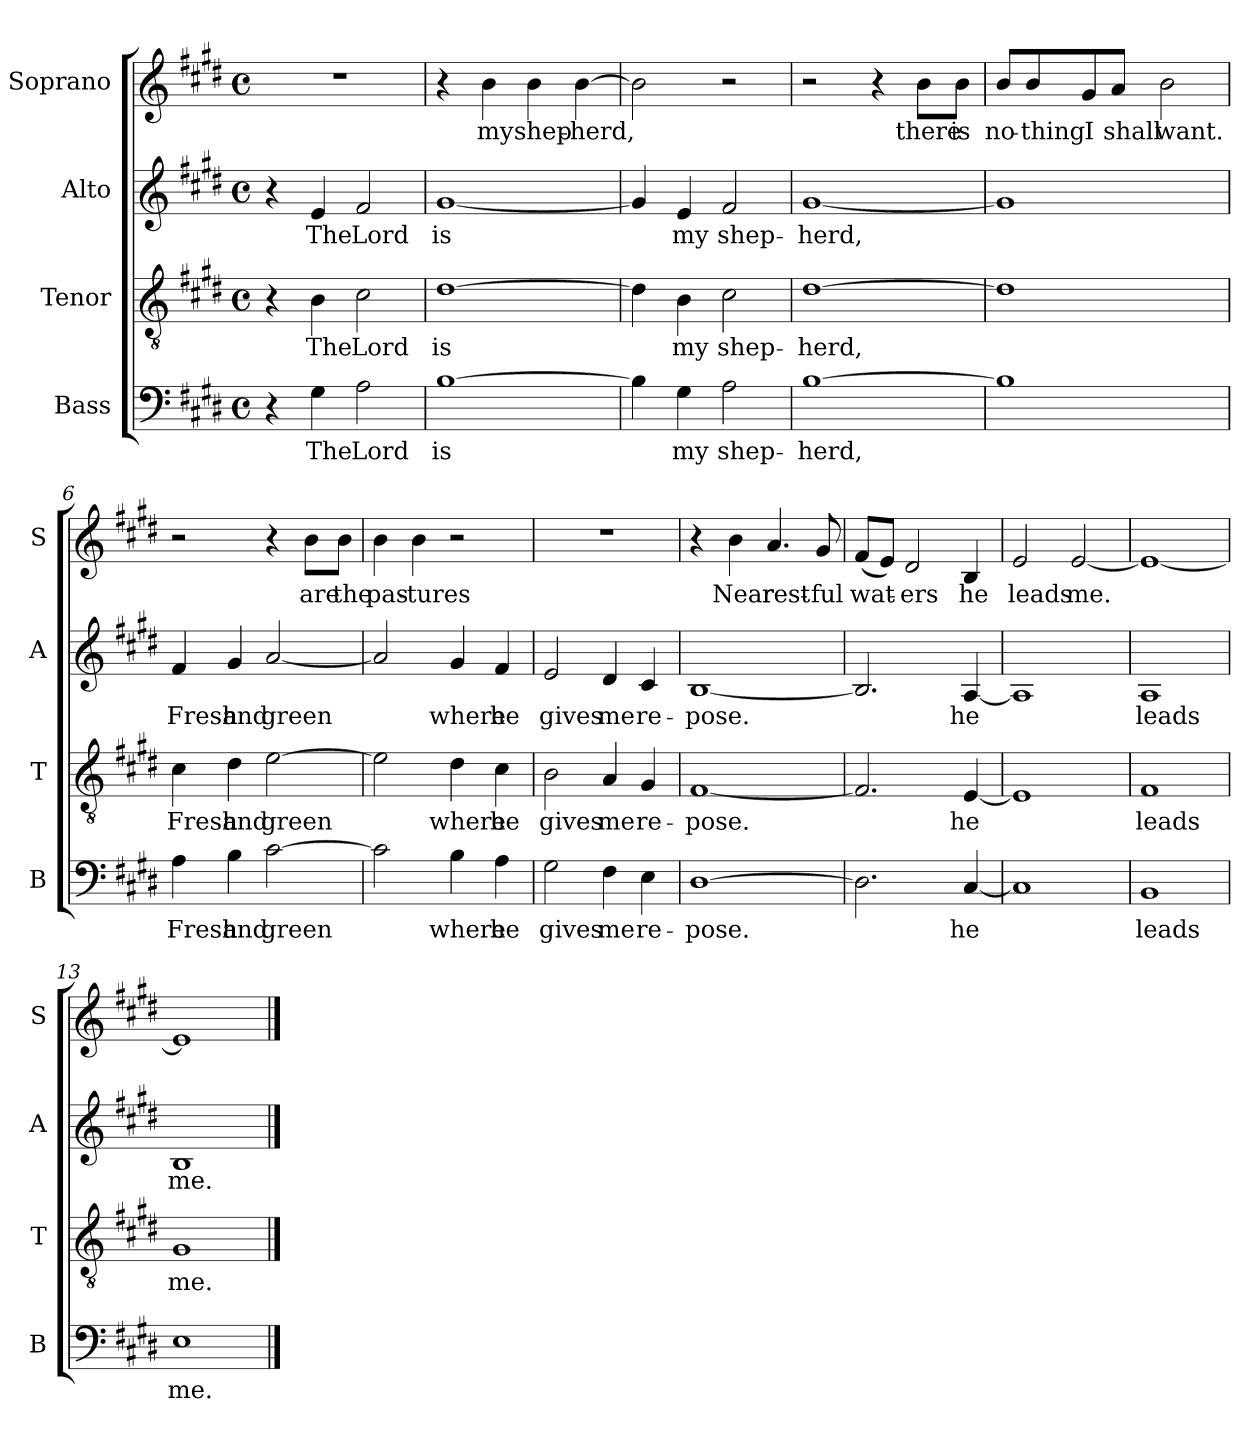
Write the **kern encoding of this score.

**kern	**text	**kern	**text	**kern	**text	**kern	**text
*part4	*part4	*part3	*part3	*part2	*part2	*part1	*part1
*staff4	*staff4	*staff3	*staff3	*staff2	*staff2	*staff1	*staff1
*I"Bass	*	*I"Tenor	*	*I"Alto	*	*I"Soprano	*
*I'B	*	*I'T	*	*I'A	*	*I'S	*
*clefF4	*	*clefGv2	*	*clefG2	*	*clefG2	*
*k[f#c#g#d#]	*	*k[f#c#g#d#]	*	*k[f#c#g#d#]	*	*k[f#c#g#d#]	*
*E:	*	*E:	*	*E:	*	*E:	*
*M4/4	*	*M4/4	*	*M4/4	*	*M4/4	*
*met(c)	*	*met(c)	*	*met(c)	*	*met(c)	*
=1	=1	=1	=1	=1	=1	=1	=1
4r	.	4r	.	4r	.	1r	.
!	!LO:LY:b	!	!LO:LY:b	!	!LO:LY:b	!	!
4G#\	The	4B\	The	4e/	The	.	.
!	!LO:LY:b	!	!LO:LY:b	!	!LO:LY:b	!	!
2A\	Lord	2c#\	Lord	2f#/	Lord	.	.
=2	=2	=2	=2	=2	=2	=2	=2
!	!LO:LY:b	!	!LO:LY:b	!	!LO:LY:b	!	!
[>1B	is	[>1d#	is	[<1g#	is	4r	.
!	!	!	!	!	!	!	!LO:LY:b
.	.	.	.	.	.	4b\	my
!	!	!	!	!	!	!	!LO:LY:b
.	.	.	.	.	.	4b\	shep-
!	!	!	!	!	!	!	!LO:LY:b
.	.	.	.	.	.	[>4b\	-herd,
=3	=3	=3	=3	=3	=3	=3	=3
4B\]	.	4d#\]	.	4g#/]	.	2b\]	.
!	!LO:LY:b	!	!LO:LY:b	!	!LO:LY:b	!	!
4G#\	my	4B\	my	4e/	my	.	.
!	!LO:LY:b	!	!LO:LY:b	!	!LO:LY:b	!	!
2A\	shep-	2c#\	shep-	2f#/	shep-	2r	.
=4	=4	=4	=4	=4	=4	=4	=4
!	!LO:LY:b	!	!LO:LY:b	!	!LO:LY:b	!	!
[<1B	-herd,	[<1d#	-herd,	[<1g#	-herd,	2r	.
.	.	.	.	.	.	4r	.
!	!	!	!	!	!	!	!LO:LY:b
.	.	.	.	.	.	8b\L	there
!	!	!	!	!	!	!	!LO:LY:b
.	.	.	.	.	.	8b\J	is
!!LO:LB:g=z
=5	=5	=5	=5	=5	=5	=5	=5
!	!	!	!	!	!	!	!LO:LY:b
1B]	.	1d#]	.	1g#]	.	8b/L	no-
!	!	!	!	!	!	!	!LO:LY:b
.	.	.	.	.	.	8b/	-thing
!	!	!	!	!	!	!	!LO:LY:b
.	.	.	.	.	.	8g#/	I
!	!	!	!	!	!	!	!LO:LY:b
.	.	.	.	.	.	8a/J	shall
!	!	!	!	!	!	!	!LO:LY:b
.	.	.	.	.	.	2b\	want.
=6	=6	=6	=6	=6	=6	=6	=6
!	!LO:LY:b	!	!LO:LY:b	!	!LO:LY:b	!	!
4A\	Fresh	4c#\	Fresh	4f#/	Fresh	2r	.
!	!LO:LY:b	!	!LO:LY:b	!	!LO:LY:b	!	!
4B\	and	4d#\	and	4g#/	and	.	.
!	!LO:LY:b	!	!LO:LY:b	!	!LO:LY:b	!	!
[>2c#\	green	[>2e\	green	[<2a/	green	4r	.
!	!	!	!	!	!	!	!LO:LY:b
.	.	.	.	.	.	8b\L	are
!	!	!	!	!	!	!	!LO:LY:b
.	.	.	.	.	.	8b\J	the
=7	=7	=7	=7	=7	=7	=7	=7
!	!	!	!	!	!	!	!LO:LY:b
2c#\]	.	2e\]	.	2a/]	.	4b\	pas-
!	!	!	!	!	!	!	!LO:LY:b
.	.	.	.	.	.	4b\	-tures
!	!LO:LY:b	!	!LO:LY:b	!	!LO:LY:b	!	!
4B\	where	4d#\	where	4g#/	where	2r	.
!	!LO:LY:b	!	!LO:LY:b	!	!LO:LY:b	!	!
4A\	he	4c#\	he	4f#/	he	.	.
=8	=8	=8	=8	=8	=8	=8	=8
!	!LO:LY:b	!	!LO:LY:b	!	!LO:LY:b	!	!
2G#\	gives	2B\	gives	2e/	gives	1r	.
!	!LO:LY:b	!	!LO:LY:b	!	!LO:LY:b	!	!
4F#\	me	4A/	me	4d#/	me	.	.
!	!LO:LY:b	!	!LO:LY:b	!	!LO:LY:b	!	!
4E\	re-	4G#/	re-	4c#/	re-	.	.
!!LO:PB:g=z
=9	=9	=9	=9	=9	=9	=9	=9
!	!LO:LY:b	!	!LO:LY:b	!	!LO:LY:b	!	!
[>1D#	-pose.	[<1F#	-pose.	[<1B	-pose.	4r	.
!	!	!	!	!	!	!	!LO:LY:b
.	.	.	.	.	.	4b\	Near
!	!	!	!	!	!	!	!LO:LY:b
.	.	.	.	.	.	4.a/	rest-
!	!	!	!	!	!	!	!LO:LY:b
.	.	.	.	.	.	8g#/	-ful
=10	=10	=10	=10	=10	=10	=10	=10
!	!	!	!	!	!	!	!LO:LY:b
2.D#\]	.	2.F#/]	.	2.B/]	.	(<8f#/L	wat-
.	.	.	.	.	.	8e/J)	.
!	!	!	!	!	!	!	!LO:LY:b
.	.	.	.	.	.	2d#/	-ers
!	!LO:LY:b	!	!LO:LY:b	!	!LO:LY:b	!	!LO:LY:b
[<4C#/	he	[<4E/	he	[<4A/	he	4B/	he
=11	=11	=11	=11	=11	=11	=11	=11
!	!	!	!	!	!	!	!LO:LY:b
1C#]	.	1E]	.	1A]	.	2e/	leads
!	!	!	!	!	!	!	!LO:LY:b
.	.	.	.	.	.	[<2e/	me.
=12	=12	=12	=12	=12	=12	=12	=12
!	!LO:LY:b	!	!LO:LY:b	!	!LO:LY:b	!	!
1BB	leads	1F#	leads	1A	leads	1e_	.
=13	=13	=13	=13	=13	=13	=13	=13
!	!LO:LY:b	!	!LO:LY:b	!	!LO:LY:b	!	!
1E	me.	1G#	me.	1B	me.	1e]	.
==	==	==	==	==	==	==	==
*-	*-	*-	*-	*-	*-	*-	*-
